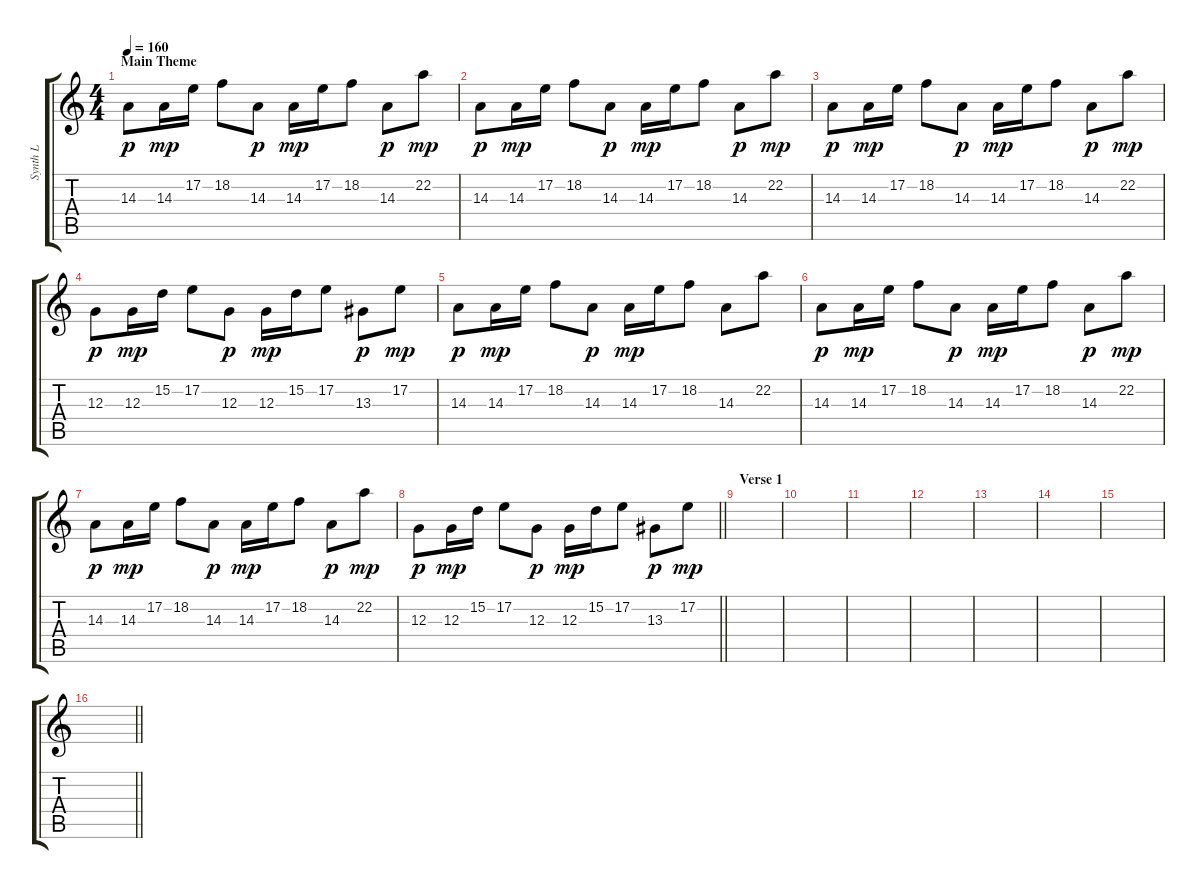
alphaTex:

\track ("Synth L" "Synth L") {instrument lead2sawtooth}
\staff {score tabs}
\tuning (E4 B3 G3 D3 A2 E2) {hide}
\ts (4 4)
\section ("" "Main Theme")
\tempo 160
\clef g2
\ks c
14.3.8{dy p} 14.3.16{dy mp} 17.2.16 18.2.8 14.3.8{dy p} 14.3.16{dy mp} 17.2.16 18.2.8 14.3.8{dy p} 22.2.8{dy mp} |
14.3.8{dy p} 14.3.16{dy mp} 17.2.16 18.2.8 14.3.8{dy p} 14.3.16{dy mp} 17.2.16 18.2.8 14.3.8{dy p} 22.2.8{dy mp} |
14.3.8{dy p} 14.3.16{dy mp} 17.2.16 18.2.8 14.3.8{dy p} 14.3.16{dy mp} 17.2.16 18.2.8 14.3.8{dy p} 22.2.8{dy mp} |
12.3.8{dy p} 12.3.16{dy mp} 15.2.16 17.2.8 12.3.8{dy p} 12.3.16{dy mp} 15.2.16 17.2.8 13.3.8{dy p} 17.2.8{dy mp} |
14.3.8{dy p} 14.3.16{dy mp} 17.2.16 18.2.8 14.3.8{dy p} 14.3.16{dy mp} 17.2.16 18.2.8 14.3.8 22.2.8 |
14.3.8{dy p} 14.3.16{dy mp} 17.2.16 18.2.8 14.3.8{dy p} 14.3.16{dy mp} 17.2.16 18.2.8 14.3.8{dy p} 22.2.8{dy mp} |
14.3.8{dy p} 14.3.16{dy mp} 17.2.16 18.2.8 14.3.8{dy p} 14.3.16{dy mp} 17.2.16 18.2.8 14.3.8{dy p} 22.2.8{dy mp} |
\barLineRight lightlight
12.3.8{dy p} 12.3.16{dy mp} 15.2.16 17.2.8 12.3.8{dy p} 12.3.16{dy mp} 15.2.16 17.2.8 13.3.8{dy p} 17.2.8{dy mp} |
\section ("" "Verse 1")
|
|
|
|
|
|
|
\barLineRight lightlight
